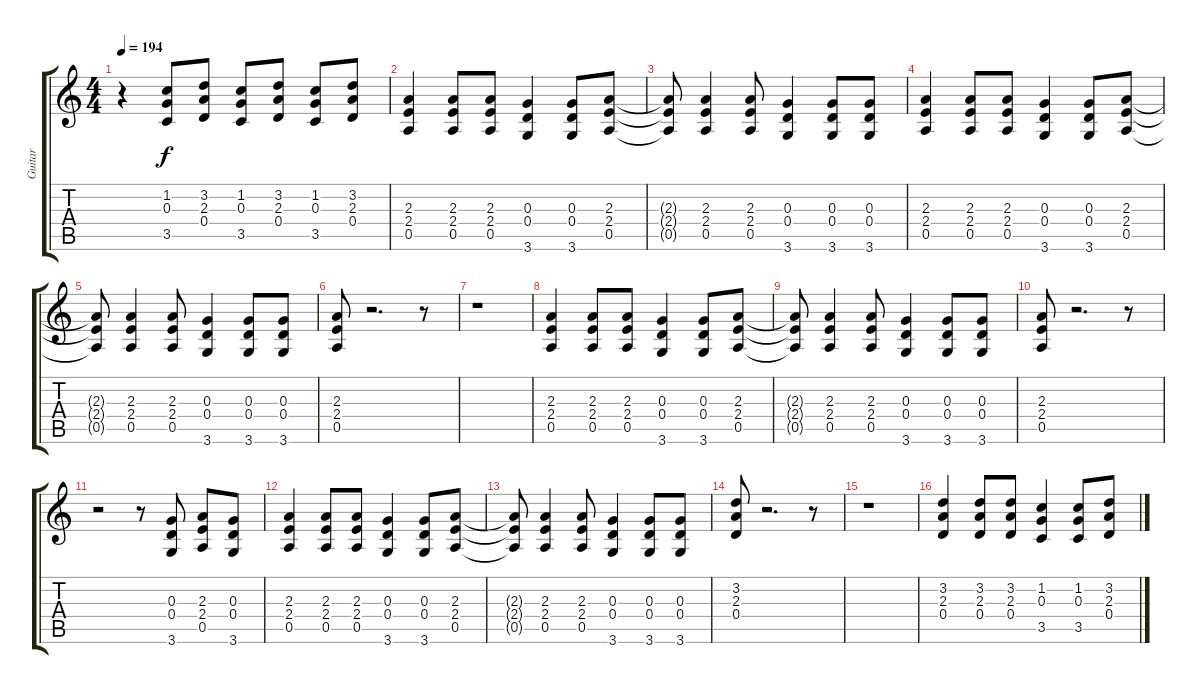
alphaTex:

\track ("Guitar" "Guitar") {instrument distortionguitar}
\staff {score tabs}
\tuning (E4 B3 G3 D3 A2 E2) {hide}
\ts (4 4)
\tempo 194
\clef g2
\ks c
r.4{dy f} (1.2 0.3 3.5).8 (3.2 2.3 0.4).8 (1.2 0.3 3.5).8 (3.2 2.3 0.4).8 (1.2 0.3 3.5).8 (3.2 2.3 0.4).8 |
(2.3 2.4 0.5).4 (2.3 2.4 0.5).8 (2.3 2.4 0.5).8 (0.3 0.4 3.6).4 (0.3 0.4 3.6).8 (2.3 2.4 0.5).8 |
(2.3{t} 2.4{t} 0.5{t}).8 (2.3 2.4 0.5).4 (2.3 2.4 0.5).8 (0.3 0.4 3.6).4 (0.3 0.4 3.6).8 (0.3 0.4 3.6).8 |
(2.3 2.4 0.5).4 (2.3 2.4 0.5).8 (2.3 2.4 0.5).8 (0.3 0.4 3.6).4 (0.3 0.4 3.6).8 (2.3 2.4 0.5).8 |
(2.3{t} 2.4{t} 0.5{t}).8 (2.3 2.4 0.5).4 (2.3 2.4 0.5).8 (0.3 0.4 3.6).4 (0.3 0.4 3.6).8 (0.3 0.4 3.6).8 |
(2.3 2.4 0.5).8 r.2{d} r.8 |
r.1 |
(2.3 2.4 0.5).4 (2.3 2.4 0.5).8 (2.3 2.4 0.5).8 (0.3 0.4 3.6).4 (0.3 0.4 3.6).8 (2.3 2.4 0.5).8 |
(2.3{t} 2.4{t} 0.5{t}).8 (2.3 2.4 0.5).4 (2.3 2.4 0.5).8 (0.3 0.4 3.6).4 (0.3 0.4 3.6).8 (0.3 0.4 3.6).8 |
(2.3 2.4 0.5).8 r.2{d} r.8 |
r.2 r.8 (0.3 0.4 3.6).8 (2.3 2.4 0.5).8 (0.3 0.4 3.6).8 |
(2.3 2.4 0.5).4 (2.3 2.4 0.5).8 (2.3 2.4 0.5).8 (0.3 0.4 3.6).4 (0.3 0.4 3.6).8 (2.3 2.4 0.5).8 |
(2.3{t} 2.4{t} 0.5{t}).8 (2.3 2.4 0.5).4 (2.3 2.4 0.5).8 (0.3 0.4 3.6).4 (0.3 0.4 3.6).8 (0.3 0.4 3.6).8 |
(3.2 2.3 0.4).8 r.2{d} r.8 |
r.1 |
(3.2 2.3 0.4).4 (3.2 2.3 0.4).8 (3.2 2.3 0.4).8 (1.2 0.3 3.5).4 (1.2 0.3 3.5).8 (3.2 2.3 0.4).8
